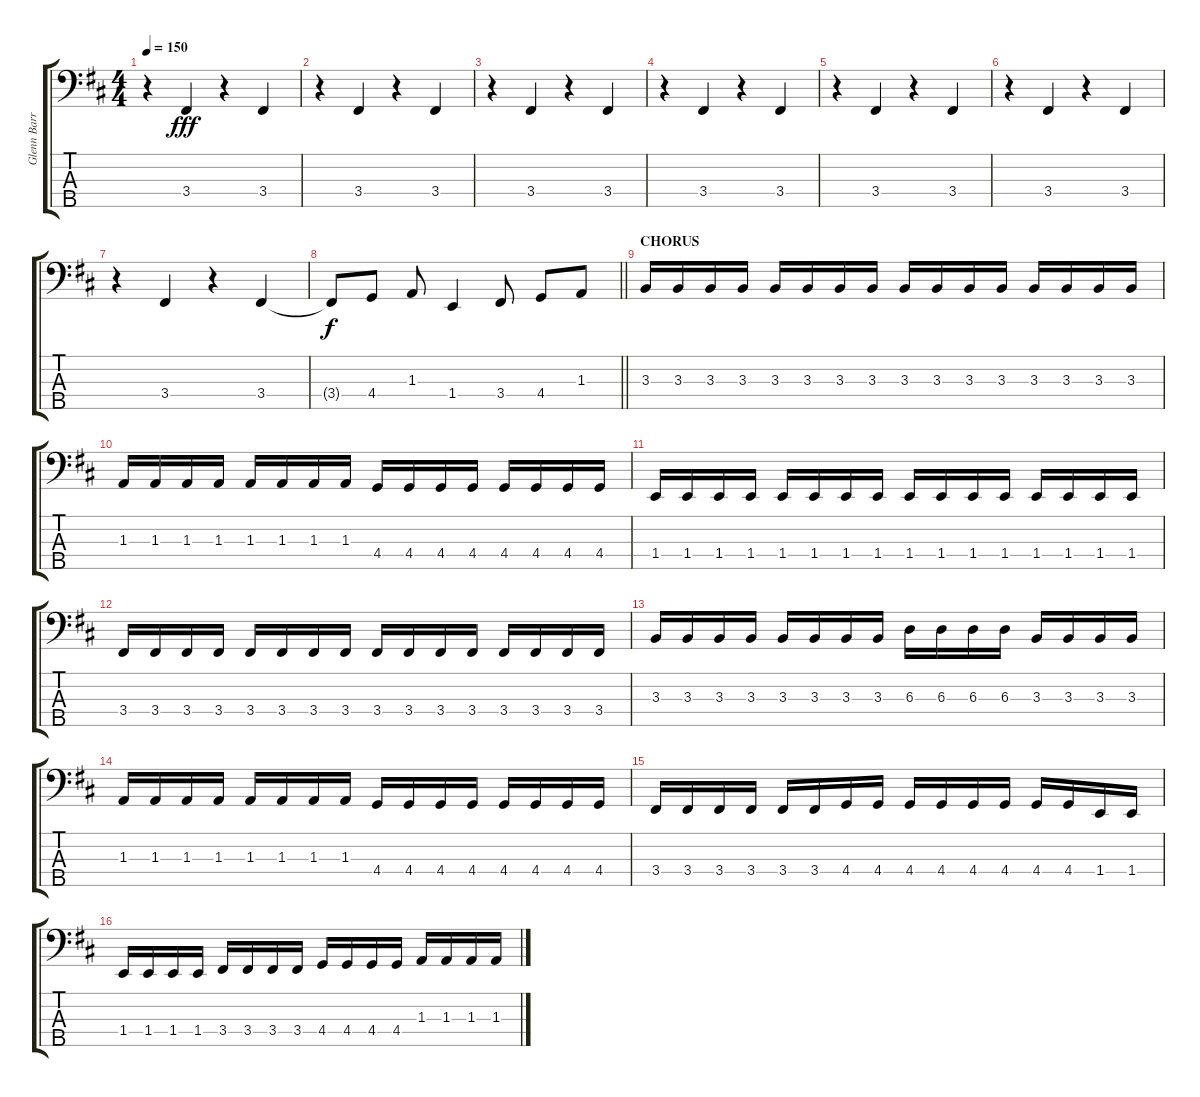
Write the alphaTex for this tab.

\track ("Glenn Barry" "Glenn Barr") {instrument electricbasspick}
\staff {score tabs}
\tuning (Gb2 Db2 Ab1 Eb1 Bb0) {hide}
\ts (4 4)
\tempo 150
\clef f4
\ks bminor
r.4{dy f} 3.4.4{dy fff} r.4 3.4.4 |
r.4 3.4.4 r.4 3.4.4 |
r.4 3.4.4 r.4 3.4.4 |
r.4 3.4.4 r.4 3.4.4 |
r.4 3.4.4 r.4 3.4.4 |
r.4 3.4.4 r.4 3.4.4 |
r.4 3.4.4 r.4 3.4.4 |
\barLineRight lightlight
3.4{t}.8{dy f} 4.4.8 1.3.8 1.4.4 3.4.8 4.4.8 1.3.8 |
\section ("" "CHORUS")
3.3.16 3.3.16 3.3.16 3.3.16 3.3.16 3.3.16 3.3.16 3.3.16 3.3.16 3.3.16 3.3.16 3.3.16 3.3.16 3.3.16 3.3.16 3.3.16 |
1.3.16 1.3.16 1.3.16 1.3.16 1.3.16 1.3.16 1.3.16 1.3.16 4.4.16 4.4.16 4.4.16 4.4.16 4.4.16 4.4.16 4.4.16 4.4.16 |
1.4.16 1.4.16 1.4.16 1.4.16 1.4.16 1.4.16 1.4.16 1.4.16 1.4.16 1.4.16 1.4.16 1.4.16 1.4.16 1.4.16 1.4.16 1.4.16 |
3.4.16 3.4.16 3.4.16 3.4.16 3.4.16 3.4.16 3.4.16 3.4.16 3.4.16 3.4.16 3.4.16 3.4.16 3.4.16 3.4.16 3.4.16 3.4.16 |
3.3.16 3.3.16 3.3.16 3.3.16 3.3.16 3.3.16 3.3.16 3.3.16 6.3.16 6.3.16 6.3.16 6.3.16 3.3.16 3.3.16 3.3.16 3.3.16 |
1.3.16 1.3.16 1.3.16 1.3.16 1.3.16 1.3.16 1.3.16 1.3.16 4.4.16 4.4.16 4.4.16 4.4.16 4.4.16 4.4.16 4.4.16 4.4.16 |
3.4.16 3.4.16 3.4.16 3.4.16 3.4.16 3.4.16 4.4.16 4.4.16 4.4.16 4.4.16 4.4.16 4.4.16 4.4.16 4.4.16 1.4.16 1.4.16 |
1.4.16 1.4.16 1.4.16 1.4.16 3.4.16 3.4.16 3.4.16 3.4.16 4.4.16 4.4.16 4.4.16 4.4.16 1.3.16 1.3.16 1.3.16 1.3.16
